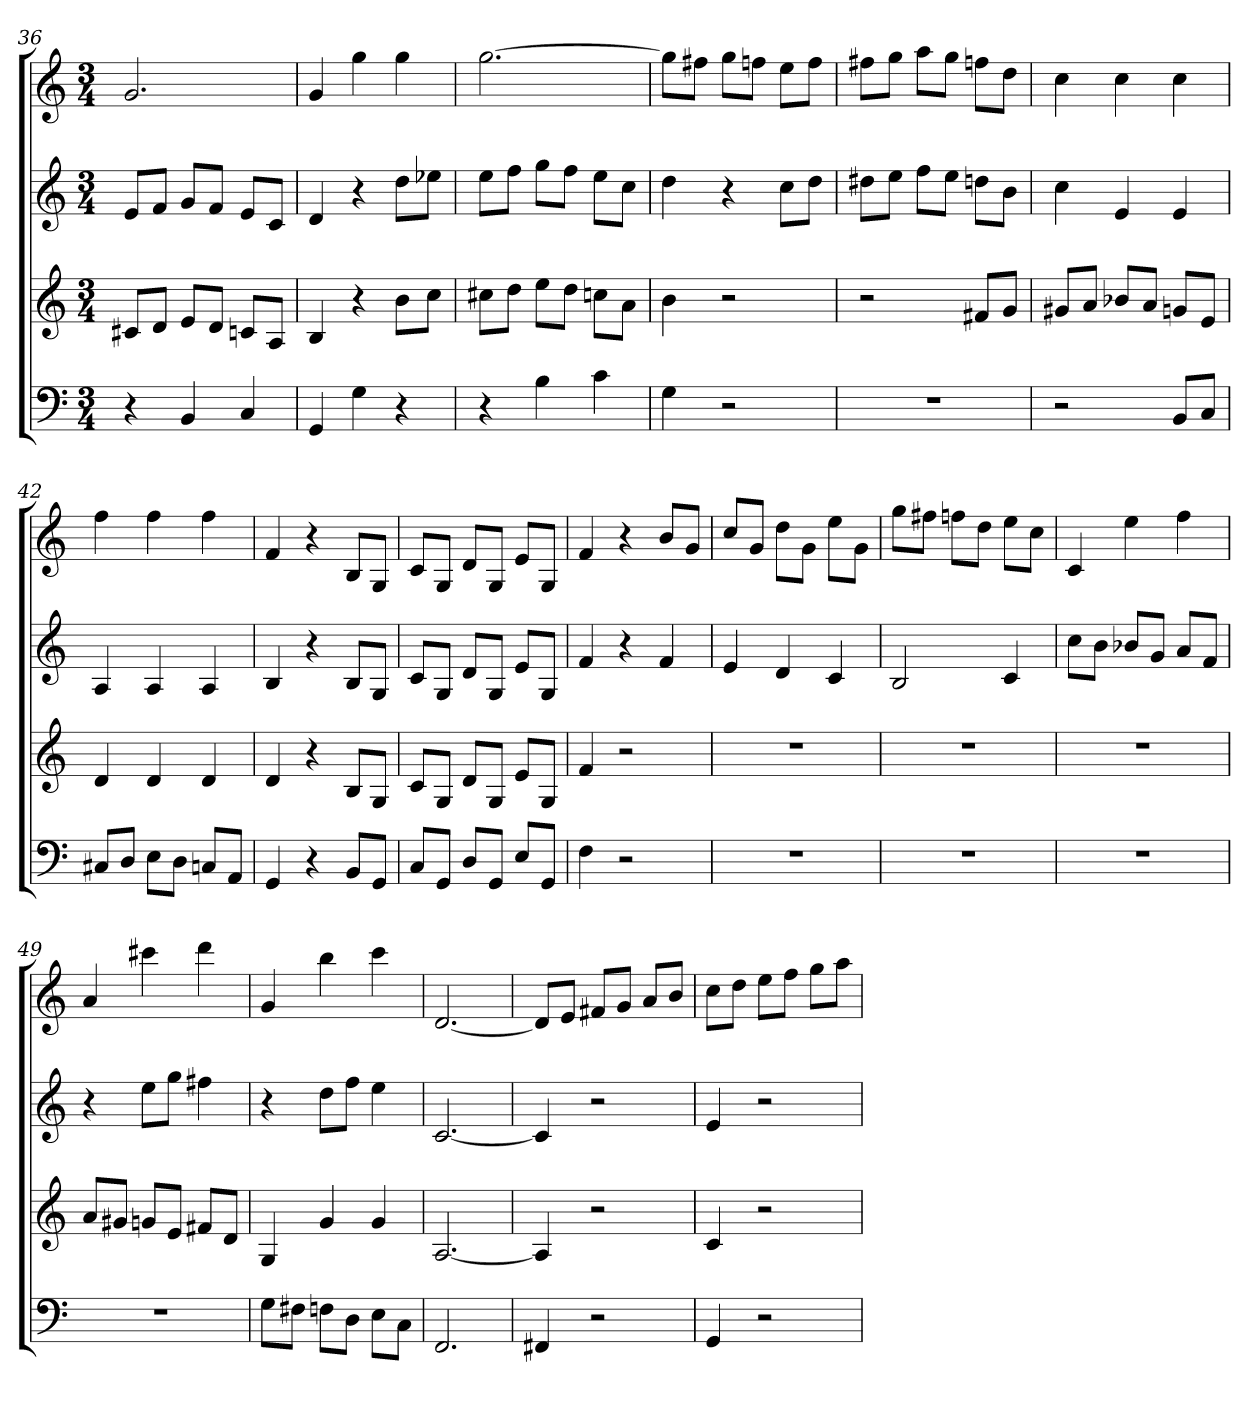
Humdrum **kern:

**kern	**kern	**kern	**kern
*part4	*part3	*part2	*part1
*staff4	*staff3	*staff2	*staff1
*k[]	*k[]	*k[]	*k[]
*C:	*C:	*C:	*C:
*M3/4	*M3/4	*M3/4	*M3/4
=36	=36	=36	=36
4r	8c#XL	8eL	2.g
.	8dJ	8fJ	.
4BB	8eL	8gL	.
.	8dJ	8fJ	.
4C	8cnL	8eL	.
.	8AJ	8cJ	.
=37	=37	=37	=37
4GG	4B	4d	4g
4G	4r	4r	4gg
4r	8bL	8ddL	4gg
.	8ccJ	8ee-XJ	.
=38	=38	=38	=38
4r	8cc#XL	8eeL	[2.gg
.	8ddJ	8ffJ	.
4B	8eeL	8ggL	.
.	8ddJ	8ffJ	.
4c	8ccnL	8eeL	.
.	8aJ	8ccJ	.
=39	=39	=39	=39
4G	4b	4dd	8ggL]
.	.	.	8ff#XJ
2r	2r	4r	8ggL
.	.	.	8ffnJ
.	.	8ccL	8eeL
.	.	8ddJ	8ffJ
=40	=40	=40	=40
2.r	2r	8dd#XL	8ff#XL
.	.	8eeJ	8ggJ
.	.	8ffL	8aaL
.	.	8eeJ	8ggJ
.	8f#XL	8ddnL	8ffnL
.	8gJ	8bJ	8ddJ
=41	=41	=41	=41
2r	8g#XL	4cc	4cc
.	8aJ	.	.
.	8b-XL	4e	4cc
.	8aJ	.	.
8BBL	8gnL	4e	4cc
8CJ	8eJ	.	.
=42	=42	=42	=42
8C#XL	4d	4A	4ff
8DJ	.	.	.
8EL	4d	4A	4ff
8DJ	.	.	.
8CnL	4d	4A	4ff
8AAJ	.	.	.
=43	=43	=43	=43
4GG	4d	4B	4f
4r	4r	4r	4r
8BBL	8BL	8BL	8BL
8GGJ	8GJ	8GJ	8GJ
=44	=44	=44	=44
8CL	8cL	8cL	8cL
8GGJ	8GJ	8GJ	8GJ
8DL	8dL	8dL	8dL
8GGJ	8GJ	8GJ	8GJ
8EL	8eL	8eL	8eL
8GGJ	8GJ	8GJ	8GJ
=45	=45	=45	=45
4F	4f	4f	4f
2r	2r	4r	4r
.	.	4f	8bL
.	.	.	8gJ
=46	=46	=46	=46
2.r	2.r	4e	8ccL
.	.	.	8gJ
.	.	4d	8ddL
.	.	.	8gJ
.	.	4c	8eeL
.	.	.	8gJ
=47	=47	=47	=47
2.r	2.r	2B	8ggL
.	.	.	8ff#XJ
.	.	.	8ffnL
.	.	.	8ddJ
.	.	4c	8eeL
.	.	.	8ccJ
=48	=48	=48	=48
2.r	2.r	8ccL	4c
.	.	8bJ	.
.	.	8b-XL	4ee
.	.	8gJ	.
.	.	8aL	4ff
.	.	8fJ	.
=49	=49	=49	=49
2.r	8aL	4r	4a
.	8g#XJ	.	.
.	8gnL	8eeL	4ccc#X
.	8eJ	8ggJ	.
.	8f#XL	4ff#X	4ddd
.	8dJ	.	.
=50	=50	=50	=50
8GL	4G	4r	4g
8F#XJ	.	.	.
8FnL	4g	8ddL	4bb
8DJ	.	8ffJ	.
8EL	4g	4ee	4ccc
8CJ	.	.	.
=51	=51	=51	=51
2.FF	[2.A	[2.c	[2.d
=52	=52	=52	=52
4FF#X	4A]	4c]	8dL]
.	.	.	8eJ
2r	2r	2r	8f#XL
.	.	.	8gJ
.	.	.	8aL
.	.	.	8bJ
=53	=53	=53	=53
4GG	4c	4e	8ccL
.	.	.	8ddJ
2r	2r	2r	8eeL
.	.	.	8ffJ
.	.	.	8ggL
.	.	.	8aaJ
=	=	=	=
*-	*-	*-	*-
